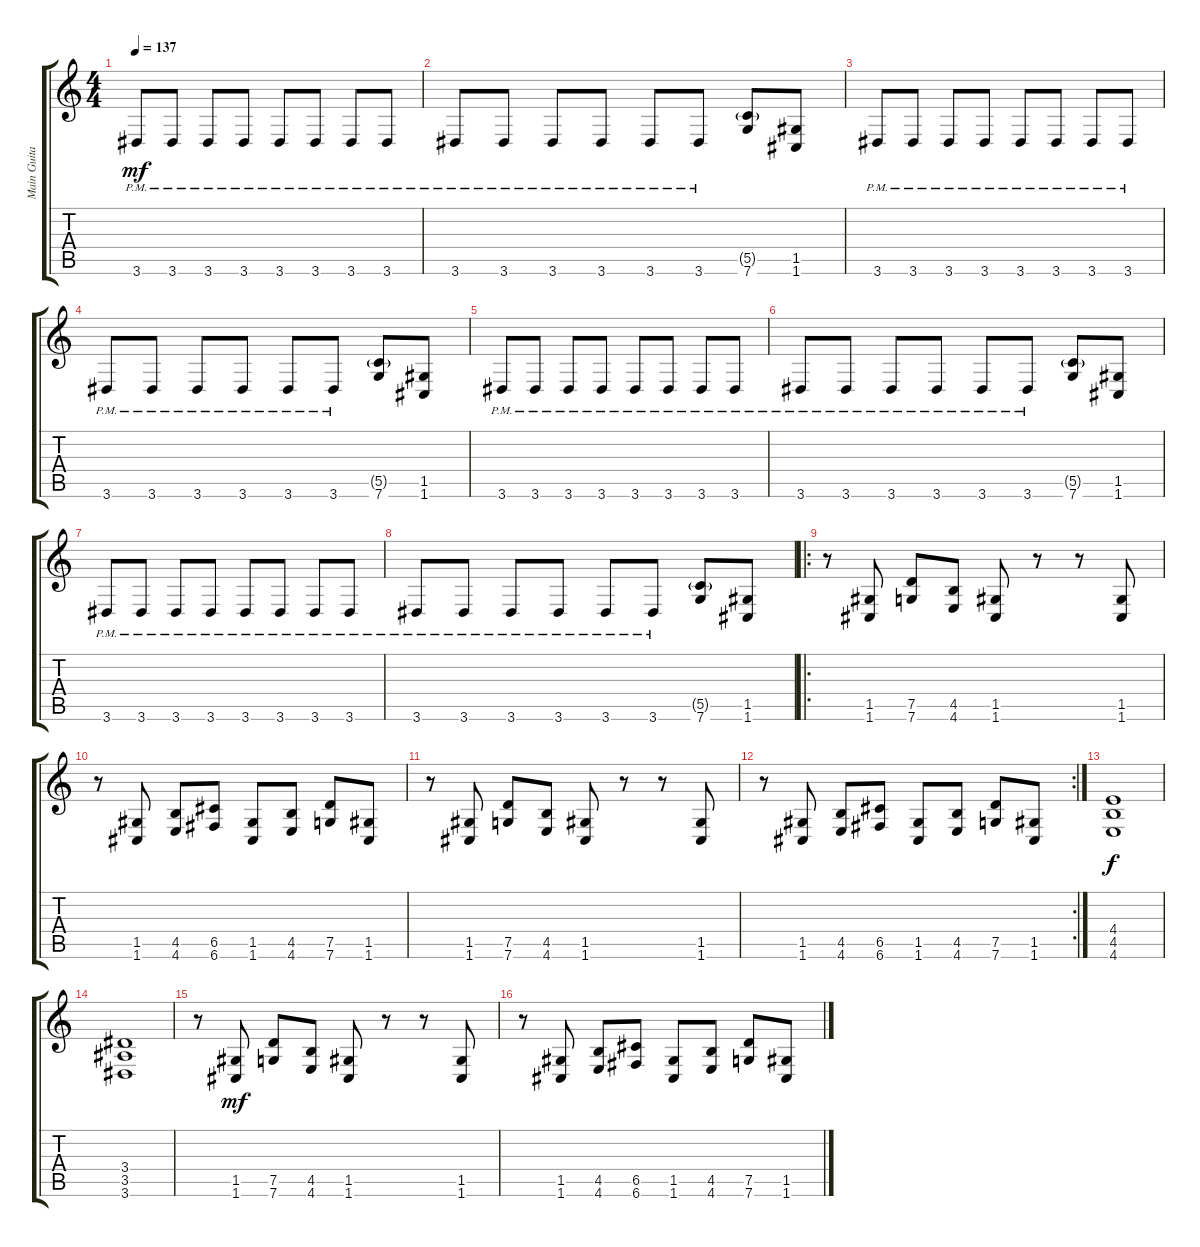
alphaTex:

\track ("Main Guitar" "Main Guita") {instrument distortionguitar}
\staff {score tabs}
\tuning (D4 A3 F3 C3 G2 C2) {hide}
\ts (4 4)
\tempo 137
\clef g2
\ks c
3.6{pm}.8{dy mf} 3.6{pm}.8 3.6{pm}.8 3.6{pm}.8 3.6{pm}.8 3.6{pm}.8 3.6{pm}.8 3.6{pm}.8 |
3.6{pm}.8 3.6{pm}.8 3.6{pm}.8 3.6{pm}.8 3.6{pm}.8 3.6{pm}.8 (5.5{g} 7.6).8 (1.5 1.6).8 |
3.6{pm}.8 3.6{pm}.8 3.6{pm}.8 3.6{pm}.8 3.6{pm}.8 3.6{pm}.8 3.6{pm}.8 3.6{pm}.8 |
3.6{pm}.8 3.6{pm}.8 3.6{pm}.8 3.6{pm}.8 3.6{pm}.8 3.6{pm}.8 (5.5{g} 7.6).8 (1.5 1.6).8 |
3.6{pm}.8 3.6{pm}.8 3.6{pm}.8 3.6{pm}.8 3.6{pm}.8 3.6{pm}.8 3.6{pm}.8 3.6{pm}.8 |
3.6{pm}.8 3.6{pm}.8 3.6{pm}.8 3.6{pm}.8 3.6{pm}.8 3.6{pm}.8 (5.5{g} 7.6).8 (1.5 1.6).8 |
3.6{pm}.8 3.6{pm}.8 3.6{pm}.8 3.6{pm}.8 3.6{pm}.8 3.6{pm}.8 3.6{pm}.8 3.6{pm}.8 |
3.6{pm}.8 3.6{pm}.8 3.6{pm}.8 3.6{pm}.8 3.6{pm}.8 3.6{pm}.8 (5.5{g} 7.6).8 (1.5 1.6).8 |
\ro
r.8 (1.5 1.6).8 (7.5 7.6).8 (4.5 4.6).8 (1.5 1.6).8 r.8 r.8 (1.5 1.6).8 |
r.8 (1.5 1.6).8 (4.5 4.6).8 (6.5 6.6).8 (1.5 1.6).8 (4.5 4.6).8 (7.5 7.6).8 (1.5 1.6).8 |
r.8 (1.5 1.6).8 (7.5 7.6).8 (4.5 4.6).8 (1.5 1.6).8 r.8 r.8 (1.5 1.6).8 |
\rc 2
r.8 (1.5 1.6).8 (4.5 4.6).8 (6.5 6.6).8 (1.5 1.6).8 (4.5 4.6).8 (7.5 7.6).8 (1.5 1.6).8 |
(4.4 4.5 4.6).1{dy f} |
(3.4 3.5 3.6).1 |
r.8 (1.5 1.6).8{dy mf} (7.5 7.6).8 (4.5 4.6).8 (1.5 1.6).8 r.8 r.8 (1.5 1.6).8 |
r.8 (1.5 1.6).8 (4.5 4.6).8 (6.5 6.6).8 (1.5 1.6).8 (4.5 4.6).8 (7.5 7.6).8 (1.5 1.6).8
